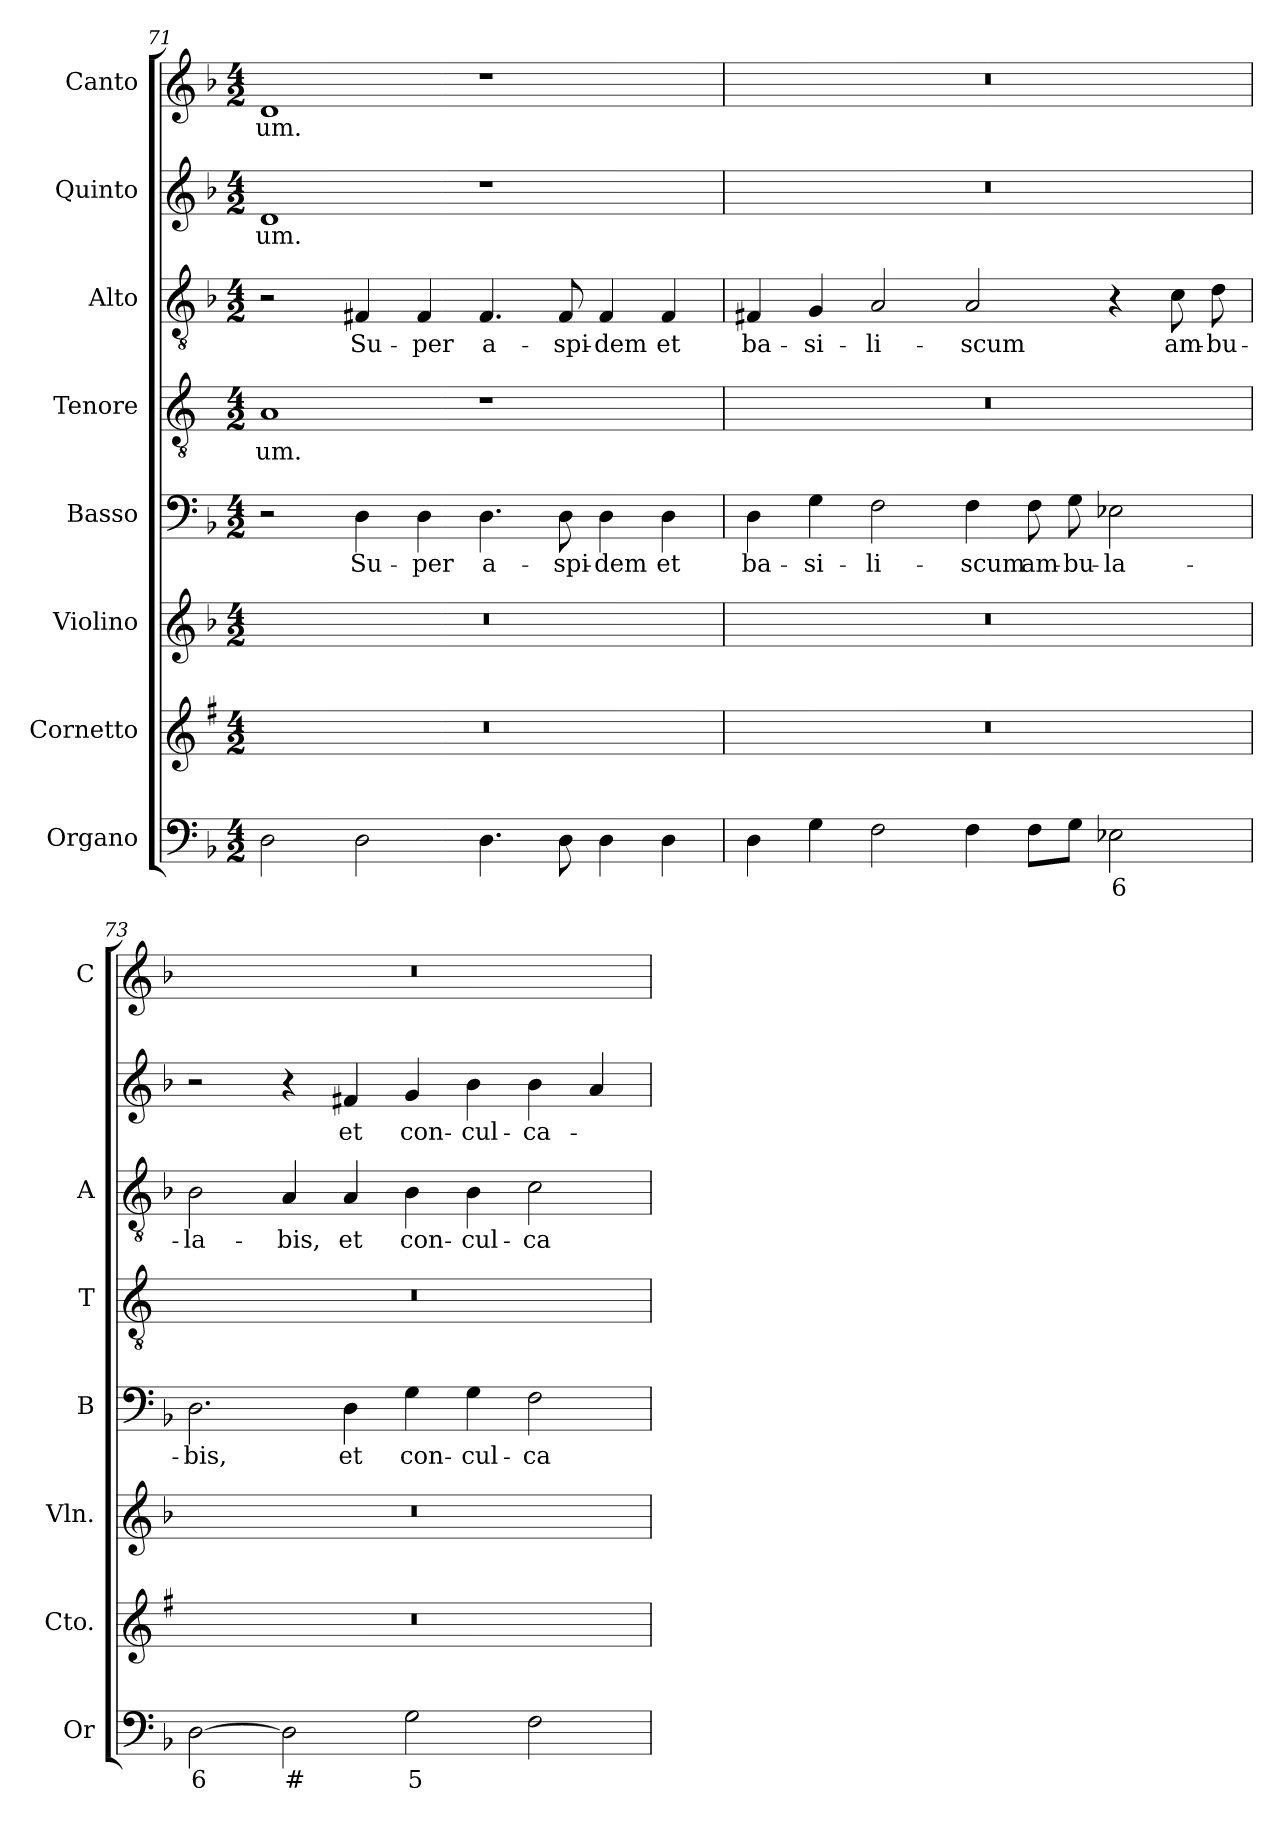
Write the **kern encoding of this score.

**kern	**text	**kern	**kern	**kern	**text	**kern	**text	**kern	**text	**kern	**text	**kern	**text
*part8	*part8	*part7	*part6	*part5	*part5	*part4	*part4	*part3	*part3	*part2	*part2	*part1	*part1
*staff8	*staff8	*staff7	*staff6	*staff5	*staff5	*staff4	*staff4	*staff3	*staff3	*staff2	*staff2	*staff1	*staff1
*I"Organo	*	*I"Cornetto	*I"Violino	*I"Basso	*	*I"Tenore	*	*I"Alto	*	*I"Quinto	*	*I"Canto	*
*I'Or	*	*I'Cto.	*I'Vln.	*I'B	*	*I'T	*	*I'A	*	*	*	*I'C	*
!!LO:PB:g=z
*clefF4	*	*clefG2	*clefG2	*clefF4	*	*clefGv2	*	*clefGv2	*	*clefG2	*	*clefG2	*
*	*	*ITrd1c2	*	*	*	*ITrd4c7	*	*	*	*	*	*	*
*k[b-]	*	*k[b-]	*k[b-]	*k[b-]	*	*k[b-]	*	*k[b-]	*	*k[b-]	*	*k[b-]	*
*F:	*	*F:	*F:	*F:	*	*F:	*	*F:	*	*F:	*	*F:	*
*M4/2	*	*M4/2	*M4/2	*M4/2	*	*M4/2	*	*M4/2	*	*M4/2	*	*M4/2	*
=71	=71	=71	=71	=71	=71	=71	=71	=71	=71	=71	=71	=71	=71
!	!	!	!	!	!	!	!LO:LY:b	!	!	!	!LO:LY:b	!	!LO:LY:b
2D\	.	0r	0r	2r	.	1D	-um.	2r	.	1d	-um.	1d	-um.
!	!	!	!	!	!LO:LY:b	!	!	!	!LO:LY:b	!	!	!	!
2D\	.	.	.	4D\	Su-	.	.	4F#X/	Su-	.	.	.	.
!	!	!	!	!	!LO:LY:b	!	!	!	!LO:LY:b	!	!	!	!
.	.	.	.	4D\	-per	.	.	4F#/	-per	.	.	.	.
!	!	!	!	!	!LO:LY:b	!	!	!	!LO:LY:b	!	!	!	!
4.D\	.	.	.	4.D\	a-	1r	.	4.F#/	a-	1r	.	1r	.
!	!	!	!	!	!LO:LY:b	!	!	!	!LO:LY:b	!	!	!	!
8D\	.	.	.	8D\	-spi-	.	.	8F#/	-spi-	.	.	.	.
!	!	!	!	!	!LO:LY:b	!	!	!	!LO:LY:b	!	!	!	!
4D\	.	.	.	4D\	-dem	.	.	4F#/	-dem	.	.	.	.
!	!	!	!	!	!LO:LY:b	!	!	!	!LO:LY:b	!	!	!	!
4D\	.	.	.	4D\	et	.	.	4F#/	et	.	.	.	.
=72	=72	=72	=72	=72	=72	=72	=72	=72	=72	=72	=72	=72	=72
!	!	!	!	!	!LO:LY:b	!	!	!	!LO:LY:b	!	!	!	!
4D\	.	0r	0r	4D\	ba-	0r	.	4F#X/	ba-	0r	.	0r	.
!	!	!	!	!	!LO:LY:b	!	!	!	!LO:LY:b	!	!	!	!
4G\	.	.	.	4G\	-si-	.	.	4G/	-si-	.	.	.	.
!	!	!	!	!	!LO:LY:b	!	!	!	!LO:LY:b	!	!	!	!
2F\	.	.	.	2F\	-li-	.	.	2A/	-li-	.	.	.	.
!	!	!	!	!	!LO:LY:b	!	!	!	!LO:LY:b	!	!	!	!
4F\	.	.	.	4F\	-scum	.	.	2A/	-scum	.	.	.	.
!	!	!	!	!	!LO:LY:b	!	!	!	!	!	!	!	!
8F\L	.	.	.	8F\	am-	.	.	.	.	.	.	.	.
!	!	!	!	!	!LO:LY:b	!	!	!	!	!	!	!	!
8G\J	.	.	.	8G\	-bu-	.	.	.	.	.	.	.	.
!	!LO:LY:b	!	!	!	!LO:LY:b	!	!	!	!	!	!	!	!
2E-X\	6	.	.	2E-X\	-la-	.	.	4r	.	.	.	.	.
!	!	!	!	!	!	!	!	!	!LO:LY:b	!	!	!	!
.	.	.	.	.	.	.	.	8c\	am-	.	.	.	.
!	!	!	!	!	!	!	!	!	!LO:LY:b	!	!	!	!
.	.	.	.	.	.	.	.	8d\	-bu-	.	.	.	.
=73	=73	=73	=73	=73	=73	=73	=73	=73	=73	=73	=73	=73	=73
!	!LO:LY:b	!	!	!	!LO:LY:b	!	!	!	!LO:LY:b	!	!	!	!
[2D\	6	0r	0r	2.D\	-bis,	0r	.	2B-\	-la-	2r	.	0r	.
!	!LO:LY:b	!	!	!	!	!	!	!	!LO:LY:b	!	!	!	!
2D\]	#	.	.	.	.	.	.	4A/	-bis,	4r	.	.	.
!	!	!	!	!	!LO:LY:b	!	!	!	!LO:LY:b	!	!LO:LY:b	!	!
.	.	.	.	4D\	et	.	.	4A/	et	4f#X/	et	.	.
!	!LO:LY:b	!	!	!	!LO:LY:b	!	!	!	!LO:LY:b	!	!LO:LY:b	!	!
2G\	5	.	.	4G\	con-	.	.	4B-\	con-	4g/	con-	.	.
!	!	!	!	!	!LO:LY:b	!	!	!	!LO:LY:b	!	!LO:LY:b	!	!
.	.	.	.	4G\	-cul-	.	.	4B-\	-cul-	4b-\	-cul-	.	.
!	!	!	!	!	!LO:LY:b	!	!	!	!LO:LY:b	!	!LO:LY:b	!	!
2F\	.	.	.	2F\	-ca-	.	.	2c\	-ca-	4b-\	-ca-	.	.
.	.	.	.	.	.	.	.	.	.	4a/	.	.	.
=	=	=	=	=	=	=	=	=	=	=	=	=	=
*-	*-	*-	*-	*-	*-	*-	*-	*-	*-	*-	*-	*-	*-
